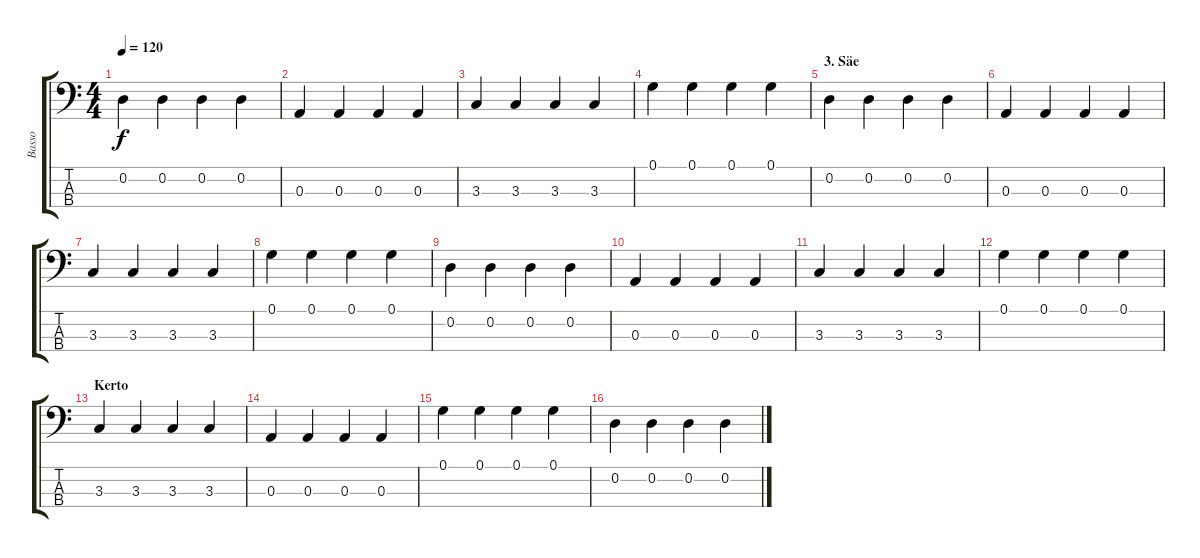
\track ("Basso" "Basso") {instrument electricbasspick}
\staff {score tabs}
\tuning (G2 D2 A1 E1) {hide}
\ts (4 4)
\tempo 120
\clef f4
\ks c
0.2.4{dy f} 0.2.4 0.2.4 0.2.4 |
0.3.4 0.3.4 0.3.4 0.3.4 |
3.3.4 3.3.4 3.3.4 3.3.4 |
0.1.4 0.1.4 0.1.4 0.1.4 |
\section ("" "3. Säe")
0.2.4 0.2.4 0.2.4 0.2.4 |
0.3.4 0.3.4 0.3.4 0.3.4 |
3.3.4 3.3.4 3.3.4 3.3.4 |
0.1.4 0.1.4 0.1.4 0.1.4 |
0.2.4 0.2.4 0.2.4 0.2.4 |
0.3.4 0.3.4 0.3.4 0.3.4 |
3.3.4 3.3.4 3.3.4 3.3.4 |
0.1.4 0.1.4 0.1.4 0.1.4 |
\section ("" "Kerto")
3.3.4 3.3.4 3.3.4 3.3.4 |
0.3.4 0.3.4 0.3.4 0.3.4 |
0.1.4 0.1.4 0.1.4 0.1.4 |
0.2.4 0.2.4 0.2.4 0.2.4
